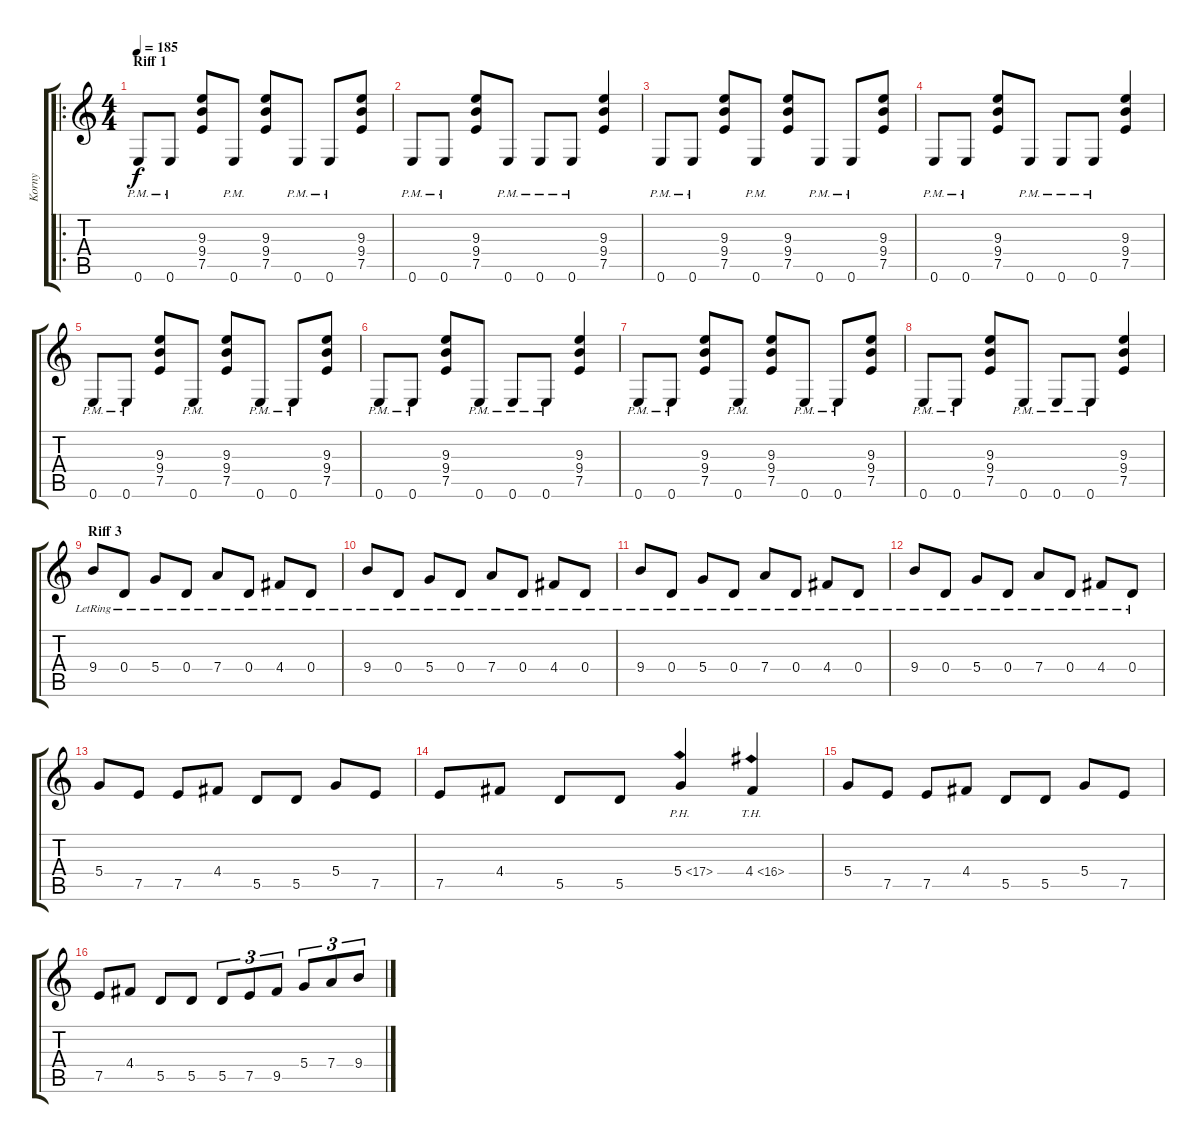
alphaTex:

\track ("Korny" "Korny") {instrument overdrivenguitar}
\staff {score tabs}
\tuning (E4 B3 G3 D3 A2 E2) {hide}
\ro
\ts (4 4)
\section ("" "Riff 1")
\tempo 185
\clef g2
\ks c
0.6{pm}.8{dy f} 0.6{pm}.8 (9.3 9.4 7.5).8 0.6{pm}.8 (9.3 9.4 7.5).8 0.6{pm}.8 0.6{pm}.8 (9.3 9.4 7.5).8 |
0.6{pm}.8 0.6{pm}.8 (9.3 9.4 7.5).8 0.6{pm}.8 0.6{pm}.8 0.6{pm}.8 (9.3 9.4 7.5).4 |
0.6{pm}.8 0.6{pm}.8 (9.3 9.4 7.5).8 0.6{pm}.8 (9.3 9.4 7.5).8 0.6{pm}.8 0.6{pm}.8 (9.3 9.4 7.5).8 |
0.6{pm}.8 0.6{pm}.8 (9.3 9.4 7.5).8 0.6{pm}.8 0.6{pm}.8 0.6{pm}.8 (9.3 9.4 7.5).4 |
0.6{pm}.8 0.6{pm}.8 (9.3 9.4 7.5).8 0.6{pm}.8 (9.3 9.4 7.5).8 0.6{pm}.8 0.6{pm}.8 (9.3 9.4 7.5).8 |
0.6{pm}.8 0.6{pm}.8 (9.3 9.4 7.5).8 0.6{pm}.8 0.6{pm}.8 0.6{pm}.8 (9.3 9.4 7.5).4 |
0.6{pm}.8 0.6{pm}.8 (9.3 9.4 7.5).8 0.6{pm}.8 (9.3 9.4 7.5).8 0.6{pm}.8 0.6{pm}.8 (9.3 9.4 7.5).8 |
0.6{pm}.8 0.6{pm}.8 (9.3 9.4 7.5).8 0.6{pm}.8 0.6{pm}.8 0.6{pm}.8 (9.3 9.4 7.5).4 |
\section ("" "Riff 3")
9.4{lr}.8 0.4{lr}.8 5.4{lr}.8 0.4{lr}.8 7.4{lr}.8 0.4{lr}.8 4.4{lr}.8 0.4{lr}.8 |
9.4{lr}.8 0.4{lr}.8 5.4{lr}.8 0.4{lr}.8 7.4{lr}.8 0.4{lr}.8 4.4{lr}.8 0.4{lr}.8 |
9.4{lr}.8 0.4{lr}.8 5.4{lr}.8 0.4{lr}.8 7.4{lr}.8 0.4{lr}.8 4.4{lr}.8 0.4{lr}.8 |
9.4{lr}.8 0.4{lr}.8 5.4{lr}.8 0.4{lr}.8 7.4{lr}.8 0.4{lr}.8 4.4{lr}.8 0.4{lr}.8 |
5.4.8 7.5.8 7.5.8 4.4.8 5.5.8 5.5.8 5.4.8 7.5.8 |
7.5.8 4.4.8 5.5.8 5.5.8 5.4{ph 12}.4 4.4{th 12}.4 |
5.4.8 7.5.8 7.5.8 4.4.8 5.5.8 5.5.8 5.4.8 7.5.8 |
7.5.8 4.4.8 5.5.8 5.5.8 5.5.8{tu (3 2)} 7.5.8{tu (3 2)} 9.5.8{tu (3 2)} 5.4.8{tu (3 2)} 7.4.8{tu (3 2)} 9.4.8{tu (3 2)}
